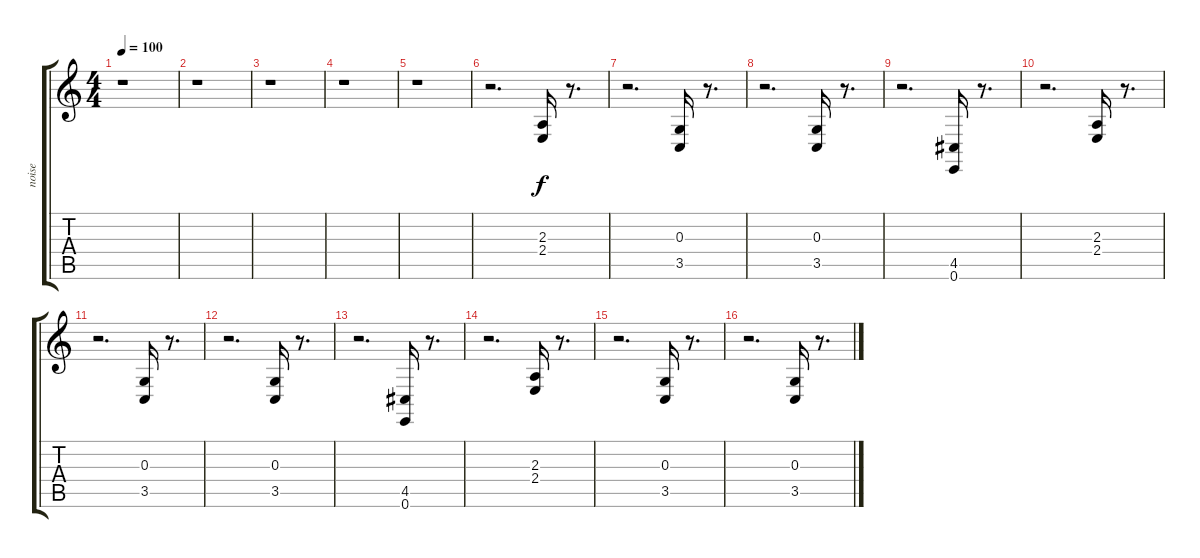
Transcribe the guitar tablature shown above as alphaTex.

\track ("noise" "noise") {instrument guitarfretnoise}
\staff {score tabs}
\tuning (E4 B3 G3 D3 A2 E2) {hide}
\ts (4 4)
\tempo 100
\clef g2
\ks c
r.1{dy f} |
r.1 |
r.1 |
r.1 |
r.1 |
r.2{d} (2.3 2.4).16 r.8{d} |
r.2{d} (0.3 3.5).16 r.8{d} |
r.2{d} (0.3 3.5).16 r.8{d} |
r.2{d} (4.5 0.6).16 r.8{d} |
r.2{d} (2.3 2.4).16 r.8{d} |
r.2{d} (0.3 3.5).16 r.8{d} |
r.2{d} (0.3 3.5).16 r.8{d} |
r.2{d} (4.5 0.6).16 r.8{d} |
r.2{d} (2.3 2.4).16 r.8{d} |
r.2{d} (0.3 3.5).16 r.8{d} |
r.2{d} (0.3 3.5).16 r.8{d}
